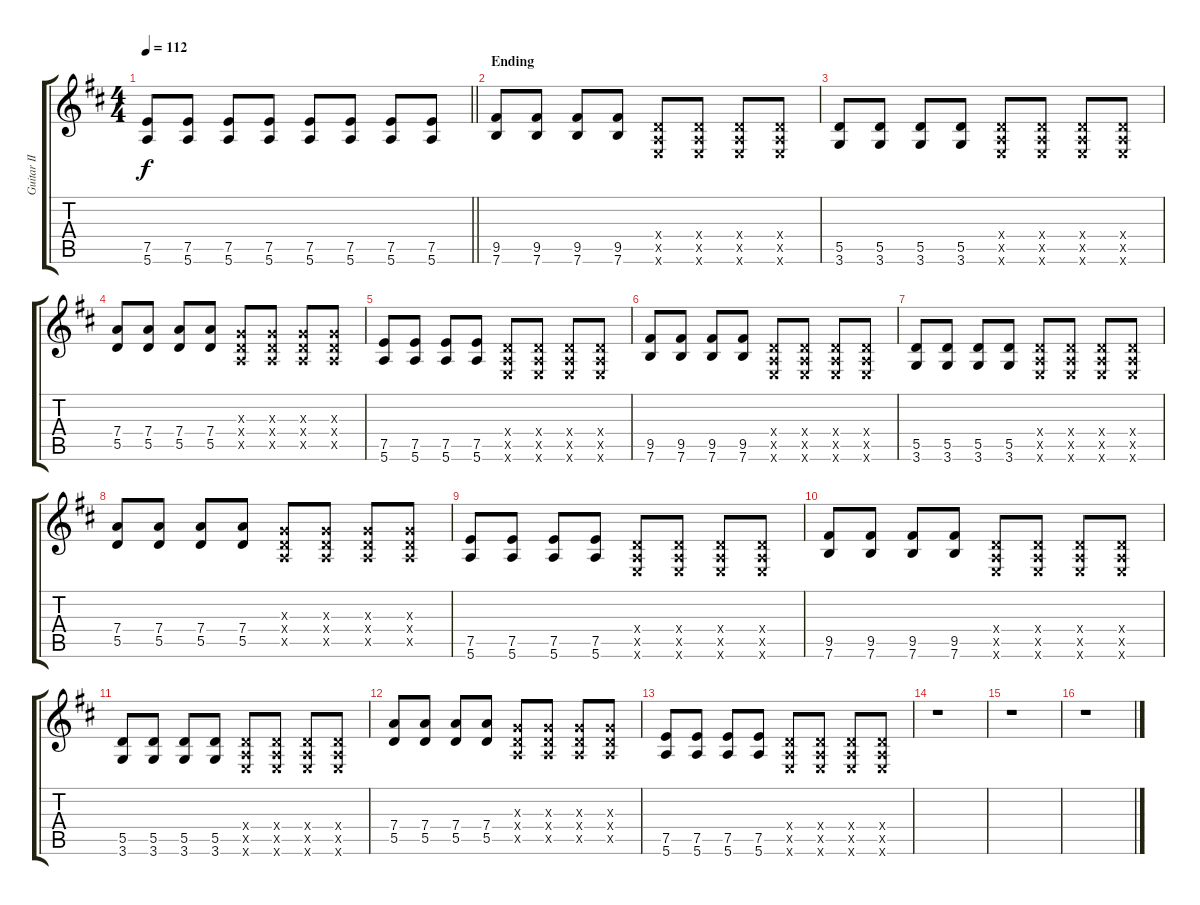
\track ("Guitar II" "Guitar II") {instrument overdrivenguitar}
\staff {score tabs}
\tuning (E4 B3 G3 D3 A2 E2) {hide}
\ts (4 4)
\tempo 112
\clef g2
\barLineRight lightlight
\ks bminor
(7.5 5.6).8{dy f} (7.5 5.6).8 (7.5 5.6).8 (7.5 5.6).8 (7.5 5.6).8 (7.5 5.6).8 (7.5 5.6).8 (7.5 5.6).8 |
\section ("" "Ending")
(9.5 7.6).8 (9.5 7.6).8 (9.5 7.6).8 (9.5 7.6).8 (0.4{x} 0.5{x} 0.6{x}).8 (0.4{x} 0.5{x} 0.6{x}).8 (0.4{x} 0.5{x} 0.6{x}).8 (0.4{x} 0.5{x} 0.6{x}).8 |
(5.5 3.6).8 (5.5 3.6).8 (5.5 3.6).8 (5.5 3.6).8 (0.4{x} 0.5{x} 0.6{x}).8 (0.4{x} 0.5{x} 0.6{x}).8 (0.4{x} 0.5{x} 0.6{x}).8 (0.4{x} 0.5{x} 0.6{x}).8 |
(7.4 5.5).8 (7.4 5.5).8 (7.4 5.5).8 (7.4 5.5).8 (0.3{x} 0.4{x} 0.5{x}).8 (0.3{x} 0.4{x} 0.5{x}).8 (0.3{x} 0.4{x} 0.5{x}).8 (0.3{x} 0.4{x} 0.5{x}).8 |
(7.5 5.6).8 (7.5 5.6).8 (7.5 5.6).8 (7.5 5.6).8 (0.4{x} 0.5{x} 0.6{x}).8 (0.4{x} 0.5{x} 0.6{x}).8 (0.4{x} 0.5{x} 0.6{x}).8 (0.4{x} 0.5{x} 0.6{x}).8 |
(9.5 7.6).8 (9.5 7.6).8 (9.5 7.6).8 (9.5 7.6).8 (0.4{x} 0.5{x} 0.6{x}).8 (0.4{x} 0.5{x} 0.6{x}).8 (0.4{x} 0.5{x} 0.6{x}).8 (0.4{x} 0.5{x} 0.6{x}).8 |
(5.5 3.6).8 (5.5 3.6).8 (5.5 3.6).8 (5.5 3.6).8 (0.4{x} 0.5{x} 0.6{x}).8 (0.4{x} 0.5{x} 0.6{x}).8 (0.4{x} 0.5{x} 0.6{x}).8 (0.4{x} 0.5{x} 0.6{x}).8 |
(7.4 5.5).8 (7.4 5.5).8 (7.4 5.5).8 (7.4 5.5).8 (0.3{x} 0.4{x} 0.5{x}).8 (0.3{x} 0.4{x} 0.5{x}).8 (0.3{x} 0.4{x} 0.5{x}).8 (0.3{x} 0.4{x} 0.5{x}).8 |
(7.5 5.6).8 (7.5 5.6).8 (7.5 5.6).8 (7.5 5.6).8 (0.4{x} 0.5{x} 0.6{x}).8 (0.4{x} 0.5{x} 0.6{x}).8 (0.4{x} 0.5{x} 0.6{x}).8 (0.4{x} 0.5{x} 0.6{x}).8 |
(9.5 7.6).8{volume 0} (9.5 7.6).8 (9.5 7.6).8 (9.5 7.6).8 (0.4{x} 0.5{x} 0.6{x}).8 (0.4{x} 0.5{x} 0.6{x}).8 (0.4{x} 0.5{x} 0.6{x}).8 (0.4{x} 0.5{x} 0.6{x}).8 |
(5.5 3.6).8 (5.5 3.6).8 (5.5 3.6).8 (5.5 3.6).8 (0.4{x} 0.5{x} 0.6{x}).8 (0.4{x} 0.5{x} 0.6{x}).8 (0.4{x} 0.5{x} 0.6{x}).8 (0.4{x} 0.5{x} 0.6{x}).8 |
(7.4 5.5).8 (7.4 5.5).8 (7.4 5.5).8 (7.4 5.5).8 (0.3{x} 0.4{x} 0.5{x}).8 (0.3{x} 0.4{x} 0.5{x}).8 (0.3{x} 0.4{x} 0.5{x}).8 (0.3{x} 0.4{x} 0.5{x}).8 |
(7.5 5.6).8 (7.5 5.6).8 (7.5 5.6).8 (7.5 5.6).8 (0.4{x} 0.5{x} 0.6{x}).8 (0.4{x} 0.5{x} 0.6{x}).8 (0.4{x} 0.5{x} 0.6{x}).8 (0.4{x} 0.5{x} 0.6{x}).8 |
r.1 |
r.1 |
r.1
